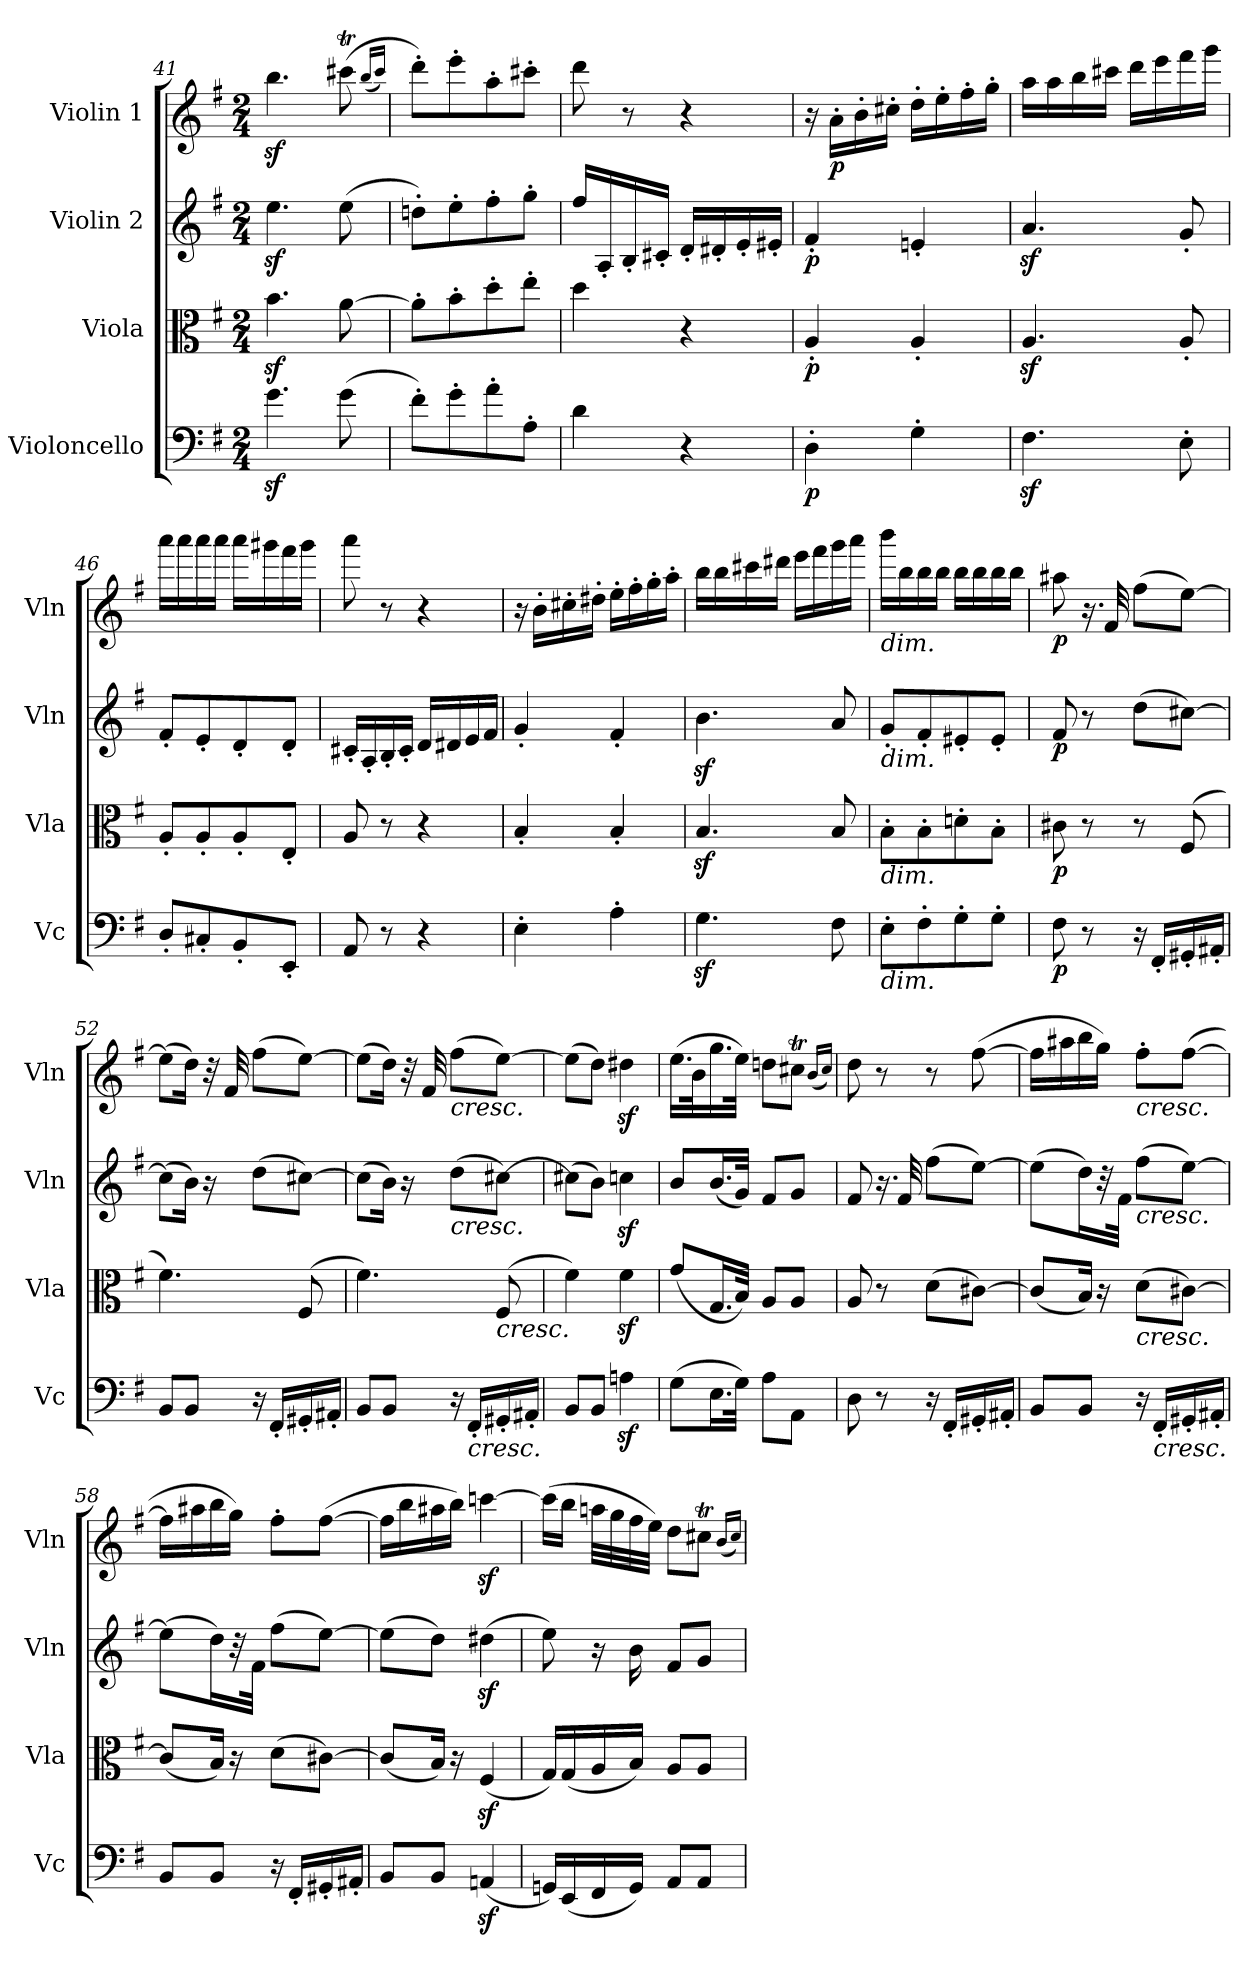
**kern	**dynam	**kern	**dynam	**kern	**dynam	**kern	**dynam
*part4	*part4	*part3	*part3	*part2	*part2	*part1	*part1
*staff4	*staff4	*staff3	*staff3	*staff2	*staff2	*staff1	*staff1
*I"Violoncello	*	*I"Viola	*	*I"Violin 2	*	*I"Violin 1	*
*I'Vc	*	*I'Vla	*	*I'Vln	*	*I'Vln	*
*clefF4	*	*clefC3	*	*clefG2	*	*clefG2	*
*k[f#]	*	*k[f#]	*	*k[f#]	*	*k[f#]	*
*M2/4	*	*M2/4	*	*M2/4	*	*M2/4	*
=41	=41	=41	=41	=41	=41	=41	=41
4.gz<\	.	4.bz<\	.	4.eez<\	.	4.bbz<\	.
(8g\	.	[8a\	.	(8ee\	.	(>8ccc#Xt\	.
.	.	.	.	.	.	(16qbb/LL	.
.	.	.	.	.	.	16qccc#/JJ)	.
=42	=42	=42	=42	=42	=42	=42	=42
8f#'\L)	.	8a'\L]	.	8ddn'\L)	.	8ddd'\L)	.
8g'\	.	8b'\	.	8ee'\	.	8eee'\	.
8a'\	.	8dd'\	.	8ff#'\	.	8aa'\	.
8A'\J	.	8ee'\J	.	8gg'\J	.	8ccc#X'\J	.
=43	=43	=43	=43	=43	=43	=43	=43
4d\	.	4dd\	.	16ff#/LL	.	8ddd\	.
.	.	.	.	16A'/	.	.	.
.	.	.	.	16B'/	.	8r	.
.	.	.	.	16c#X'/JJ	.	.	.
4r	.	4r	.	16d'/LL	.	4r	.
.	.	.	.	16d#X'/	.	.	.
.	.	.	.	16e'/	.	.	.
.	.	.	.	16e#X'/JJ	.	.	.
=44	=44	=44	=44	=44	=44	=44	=44
!	!LO:DY:b	!	!LO:DY:b	!	!LO:DY:b	!	!
4D'\	p	4A'/	p	4f#'/	p	16r	.
!	!	!	!	!	!	!	!LO:DY:b
.	.	.	.	.	.	16a'\LL	p
.	.	.	.	.	.	16b'\	.
.	.	.	.	.	.	16cc#X'\JJ	.
4G'\	.	4A'/	.	4en'/	.	16dd'\LL	.
.	.	.	.	.	.	16ee'\	.
.	.	.	.	.	.	16ff#'\	.
.	.	.	.	.	.	16gg'\JJ	.
=45	=45	=45	=45	=45	=45	=45	=45
4.F#z<\	.	4.Az</	.	4.az</	.	16aa\LL	.
.	.	.	.	.	.	16aa\	.
.	.	.	.	.	.	16bb\	.
.	.	.	.	.	.	16ccc#X\JJ	.
.	.	.	.	.	.	16ddd\LL	.
.	.	.	.	.	.	16eee\	.
8E'\	.	8A'/	.	8g'/	.	16fff#\	.
.	.	.	.	.	.	16ggg\JJ	.
!!LO:LB:g=z
=46	=46	=46	=46	=46	=46	=46	=46
8D'/L	.	8A'/L	.	8f#'/L	.	16aaa\LL	.
.	.	.	.	.	.	16aaa\	.
8C#X'/	.	8A'/	.	8e'/	.	16aaa\	.
.	.	.	.	.	.	16aaa\JJ	.
8BB'/	.	8A'/	.	8d'/	.	16aaa\LL	.
.	.	.	.	.	.	16ggg#X\	.
8EE'/J	.	8E'/J	.	8d'/J	.	16fff#\	.
.	.	.	.	.	.	16ggg#\JJ	.
!!LO:LB:g=z
=47	=47	=47	=47	=47	=47	=47	=47
8AA/	.	8A/	.	16c#X'/LL	.	8aaa\	.
.	.	.	.	16A'/	.	.	.
8r	.	8r	.	16B'/	.	8r	.
.	.	.	.	16c#'/JJ	.	.	.
4r	.	4r	.	16d/LL	.	4r	.
.	.	.	.	16d#X/	.	.	.
.	.	.	.	16e/	.	.	.
.	.	.	.	16f#/JJ	.	.	.
=48	=48	=48	=48	=48	=48	=48	=48
4E'\	.	4B'/	.	4g'/	.	16r	.
.	.	.	.	.	.	16b'\LL	.
.	.	.	.	.	.	16cc#X'\	.
.	.	.	.	.	.	16dd#X'\JJ	.
4A'\	.	4B'/	.	4f#'/	.	16ee'\LL	.
.	.	.	.	.	.	16ff#'\	.
.	.	.	.	.	.	16gg'\	.
.	.	.	.	.	.	16aa'\JJ	.
=49	=49	=49	=49	=49	=49	=49	=49
4.Gz<\	.	4.Bz</	.	4.bz<\	.	16bb\LL	.
.	.	.	.	.	.	16bb\	.
.	.	.	.	.	.	16ccc#X\	.
.	.	.	.	.	.	16ddd#X\JJ	.
.	.	.	.	.	.	16eee\LL	.
.	.	.	.	.	.	16fff#\	.
8F#\	.	8B/	.	8a/	.	16ggg\	.
.	.	.	.	.	.	16aaa\JJ	.
=50	=50	=50	=50	=50	=50	=50	=50
!	!	!	!	!	!	!LO:TX:b:i:t=dim.	!
!	!	!	!	!LO:TX:b:i:t=dim.	!	!	!
!	!	!LO:TX:b:i:t=dim.	!	!	!	!	!
!LO:TX:b:i:t=dim.	!	!	!	!	!	!	!
8E'\L	.	8B'\L	.	8g'/L	.	16bbb\LL	.
.	.	.	.	.	.	16bb\	.
8F#'\	.	8B'\	.	8f#'/	.	16bb\	.
.	.	.	.	.	.	16bb\JJ	.
8G'\	.	8dn'\	.	8e#X'/	.	16bb\LL	.
.	.	.	.	.	.	16bb\	.
8G'\J	.	8B'\J	.	8e#'/J	.	16bb\	.
.	.	.	.	.	.	16bb\JJ	.
=51	=51	=51	=51	=51	=51	=51	=51
!	!LO:DY:b	!	!LO:DY:b	!	!LO:DY:b	!	!LO:DY:b
8F#\	p	8c#X\	p	8f#/	p	8aa#X\	p
8r	.	8r	.	8r	.	16.r	.
.	.	.	.	.	.	32f#/	.
16r	.	8r	.	(8dd\L	.	(8ff#\L	.
16FF#'/LL	.	.	.	.	.	.	.
16GG#X'/	.	(>8F#/	.	[8cc#X\J)	.	[8ee\J)	.
16AA#X'/JJ	.	.	.	.	.	.	.
!!LO:PB:g=z
=52	=52	=52	=52	=52	=52	=52	=52
8BB/L	.	4.f#\)	.	(8cc#\L]	.	(8ee\L]	.
8BB/J	.	.	.	16b\Jk)	.	16dd\Jk)	.
.	.	.	.	16r	.	32r	.
.	.	.	.	.	.	32f#/	.
16r	.	.	.	(8dd\L	.	(8ff#\L	.
16FF#'/LL	.	.	.	.	.	.	.
16GG#X'/	.	(>8F#/	.	[8cc#X\J)	.	[8ee\J)	.
16AA#X'/JJ	.	.	.	.	.	.	.
=53	=53	=53	=53	=53	=53	=53	=53
8BB/L	.	4.f#\)	.	(8cc#\L]	.	(8ee\L]	.
8BB/J	.	.	.	16b\Jk)	.	16dd\Jk)	.
.	.	.	.	16r	.	32r	.
.	.	.	.	.	.	32f#/	.
!	!	!	!	!	!	!LO:TX:b:i:t=cresc.	!
!	!	!	!	!LO:TX:b:i:t=cresc.	!	!	!
16r	.	.	.	(8dd\L	.	(8ff#\L	.
!LO:TX:b:i:t=cresc.	!	!	!	!	!	!	!
16FF#'/LL	.	.	.	.	.	.	.
!	!	!LO:TX:b:i:t=cresc.	!	!	!	!	!
16GG#X'/	.	(>8F#/	.	[8cc#X\J)	.	[8ee\J)	.
16AA#X'/JJ	.	.	.	.	.	.	.
!!LO:LB:g=z
=54	=54	=54	=54	=54	=54	=54	=54
8BB/L	.	4f#\)	.	(8cc#X\L]	.	(8ee\L]	.
8BB/J	.	.	.	8b\J)	.	8dd\J)	.
4Anz<\	.	4f#z<\	.	4ccnz<\	.	4dd#Xz<\	.
=55	=55	=55	=55	=55	=55	=55	=55
(8G\L	.	(8g/L	.	8b/L	.	(16.ee\LL	.
.	.	.	.	.	.	32b\K	.
16.E\L	.	16.G/L	.	(16.b/L	.	16.gg\	.
32G\JJk)	.	32B/JJk)	.	32g/JJk)	.	32ee\JJk)	.
8A\L	.	8A/L	.	8f#/L	.	8ddn\L	.
8AA\J	.	8A/J	.	8g/J	.	8cc#Xt\J	.
.	.	.	.	.	.	(16qb/LL	.
.	.	.	.	.	.	16qcc#/JJ)	.
=56	=56	=56	=56	=56	=56	=56	=56
8D\	.	8A/	.	8f#/	.	8dd\	.
8r	.	8r	.	16.r	.	8r	.
.	.	.	.	32f#/	.	.	.
16r	.	(8d\L	.	(8ff#\L	.	8r	.
16FF#'/LL	.	.	.	.	.	.	.
16GG#X'/	.	[8c#X\J)	.	[8ee\J)	.	([8ff#\	.
16AA#X'/JJ	.	.	.	.	.	.	.
=57	=57	=57	=57	=57	=57	=57	=57
8BB/L	.	(8c#/L]	.	(8ee\L]	.	16ff#\LL]	.
.	.	.	.	.	.	16aa#X\	.
8BB/J	.	16B/Jk)	.	16dd\L)	.	16bb\	.
.	.	16r	.	32r	.	16gg\JJ)	.
.	.	.	.	32f#\JJJ	.	.	.
!	!	!	!	!	!	!LO:TX:b:i:t=cresc.	!
!	!	!	!	!LO:TX:b:i:t=cresc.	!	!	!
!	!	!LO:TX:b:i:t=cresc.	!	!	!	!	!
16r	.	(8d\L	.	(8ff#\L	.	8ff#'\L	.
!LO:TX:b:i:t=cresc.	!	!	!	!	!	!	!
16FF#'/LL	.	.	.	.	.	.	.
16GG#X'/	.	[8c#X\J)	.	[8ee\J)	.	([8ff#\J	.
16AA#X'/JJ	.	.	.	.	.	.	.
=58	=58	=58	=58	=58	=58	=58	=58
8BB/L	.	(8c#/L]	.	(8ee\L]	.	16ff#\LL]	.
.	.	.	.	.	.	16aa#X\	.
8BB/J	.	16B/Jk)	.	16dd\L)	.	16bb\	.
.	.	16r	.	32r	.	16gg\JJ)	.
.	.	.	.	32f#\JJJ	.	.	.
16r	.	(8d\L	.	(8ff#\L	.	8ff#'\L	.
16FF#'/LL	.	.	.	.	.	.	.
16GG#X'/	.	[8c#X\J)	.	[8ee\J)	.	([8ff#\J	.
16AA#X'/JJ	.	.	.	.	.	.	.
=59	=59	=59	=59	=59	=59	=59	=59
8BB/L	.	(8c#/L]	.	(8ee\L]	.	16ff#\LL]	.
.	.	.	.	.	.	16bb\	.
8BB/J	.	16B/Jk)	.	8dd\J)	.	16aa#X\	.
.	.	16r	.	.	.	16bb\JJ)	.
(4AAnz</	.	(4F#z</	.	(4dd#Xz<\	.	[4cccnz<\	.
!!LO:LB:g=z
=60	=60	=60	=60	=60	=60	=60	=60
16GGn/LL)	.	16G/LL)	.	8ee\)	.	(16ccc\LL]	.
(16EE/	.	(16G/	.	.	.	16bb\JJ	.
16FF#/	.	16A/	.	16r	.	32aan\LLL	.
.	.	.	.	.	.	32gg\	.
16GG/JJ)	.	16B/JJ)	.	16b\	.	32ff#\	.
.	.	.	.	.	.	32ee\JJJ)	.
8AA/L	.	8A/L	.	8f#/L	.	8dd\L	.
8AA/J	.	8A/J	.	8g/J	.	8cc#Xt\J	.
.	.	.	.	.	.	(16qb/LL	.
.	.	.	.	.	.	16qcc#/JJ)	.
=	=	=	=	=	=	=	=
*-	*-	*-	*-	*-	*-	*-	*-
